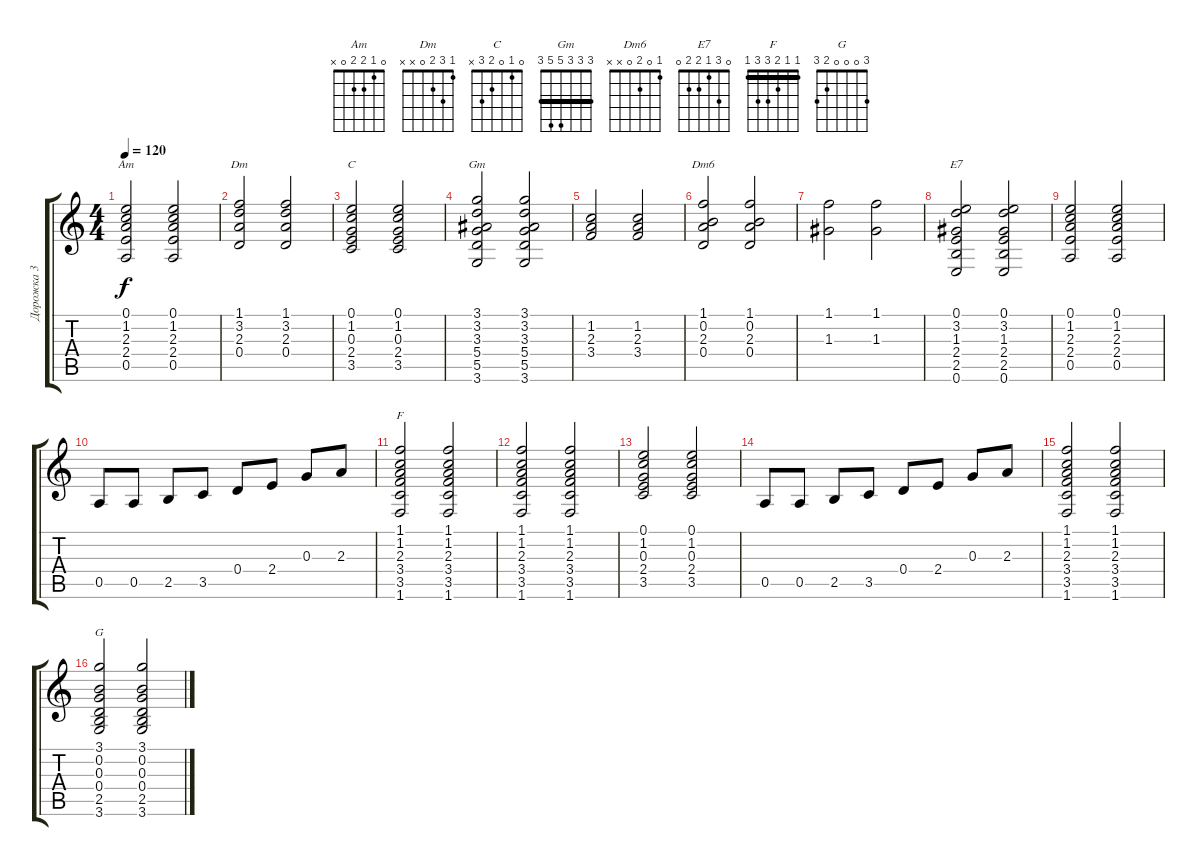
\track ("Дорожка 3" "Дорожка 3") {instrument acousticbass}
\staff {score tabs}
\tuning (E4 B3 G3 D3 A2 E2) {hide}
\chord ("Am" 0 1 2 2 0 x)
\chord ("Dm" 1 3 2 0 x x)
\chord ("C" 0 1 0 2 3 x)
\chord ("Gm" 3 3 3 5 5 3) {barre 3}
\chord ("Dm6" 1 0 2 0 x x)
\chord ("E7" 0 3 1 2 2 0)
\chord ("F" 1 1 2 3 3 1) {barre 1}
\chord ("G" 3 0 0 0 2 3)
\ts (4 4)
\tempo 120
\clef g2
\ks c
(0.1 1.2 2.3 2.4 0.5).2{ch "Am" dy f} (0.1 1.2 2.3 2.4 0.5).2 |
(1.1 3.2 2.3 0.4).2{ch "Dm"} (1.1 3.2 2.3 0.4).2 |
(0.1 1.2 0.3 2.4 3.5).2{ch "C"} (0.1 1.2 0.3 2.4 3.5).2 |
(3.1 3.2 3.3 5.4 5.5 3.6).2{ch "Gm"} (3.1 3.2 3.3 5.4 5.5 3.6).2 |
(1.2 2.3 3.4).2 (1.2 2.3 3.4).2 |
(1.1 0.2 2.3 0.4).2{ch "Dm6"} (1.1 0.2 2.3 0.4).2 |
(1.1 1.3).2 (1.1 1.3).2 |
(0.1 3.2 1.3 2.4 2.5 0.6).2{ch "E7"} (0.1 3.2 1.3 2.4 2.5 0.6).2 |
(0.1 1.2 2.3 2.4 0.5).2 (0.1 1.2 2.3 2.4 0.5).2 |
0.5.8 0.5.8 2.5.8 3.5.8 0.4.8 2.4.8 0.3.8 2.3.8 |
(1.1 1.2 2.3 3.4 3.5 1.6).2{ch "F"} (1.1 1.2 2.3 3.4 3.5 1.6).2 |
(1.1 1.2 2.3 3.4 3.5 1.6).2 (1.1 1.2 2.3 3.4 3.5 1.6).2 |
(0.1 1.2 0.3 2.4 3.5).2 (0.1 1.2 0.3 2.4 3.5).2 |
0.5.8 0.5.8 2.5.8 3.5.8 0.4.8 2.4.8 0.3.8 2.3.8 |
(1.1 1.2 2.3 3.4 3.5 1.6).2 (1.1 1.2 2.3 3.4 3.5 1.6).2 |
(3.1 0.2 0.3 0.4 2.5 3.6).2{ch "G"} (3.1 0.2 0.3 0.4 2.5 3.6).2
